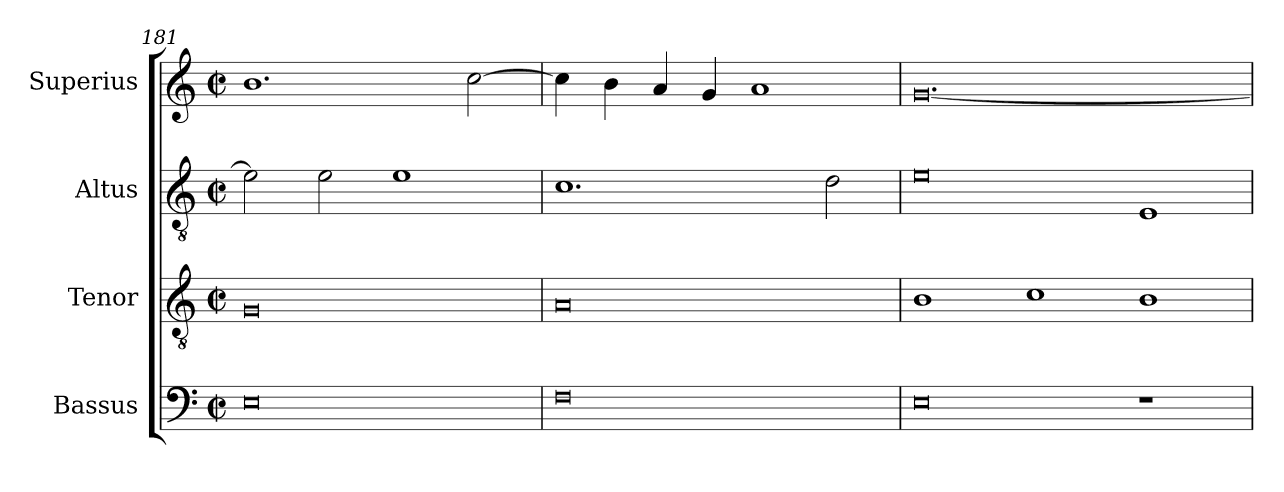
**kern	**kern	**kern	**kern
*part4	*part3	*part2	*part1
*staff4	*staff3	*staff2	*staff1
*I"Bassus	*I"Tenor	*I"Altus	*I"Superius
*I'B.	*I'T.	*	*I'S.
*clefF4	*clefGv2	*clefGv2	*clefG2
*	*ITrd7c12	*ITrd7c12	*
*k[]	*k[]	*k[]	*k[]
*C:	*C:	*C:	*C:
*M2/2	*M2/2	*M2/2	*M2/2
*met(c|)	*met(c|)	*met(c|)	*met(c|)
=181	=181	=181	=181
0Ei	0GGi	2Ei\]	1.bi
.	.	2Ei\	.
.	.	1Ei	.
.	.	.	[>2cci\
=182	=182	=182	=182
0Fi	0AAi	1.Ci	4cci\]
.	.	.	4bi\
.	.	.	4ai/
.	.	.	4gi/
.	.	.	1ai
.	.	2Di\	.
=183	=183	=183	=183
0Ei	1BBi	0Ei	[<0.gi
.	1Ci	.	.
1r	1BBi	1EEi	.
=	=	=	=
*-	*-	*-	*-
